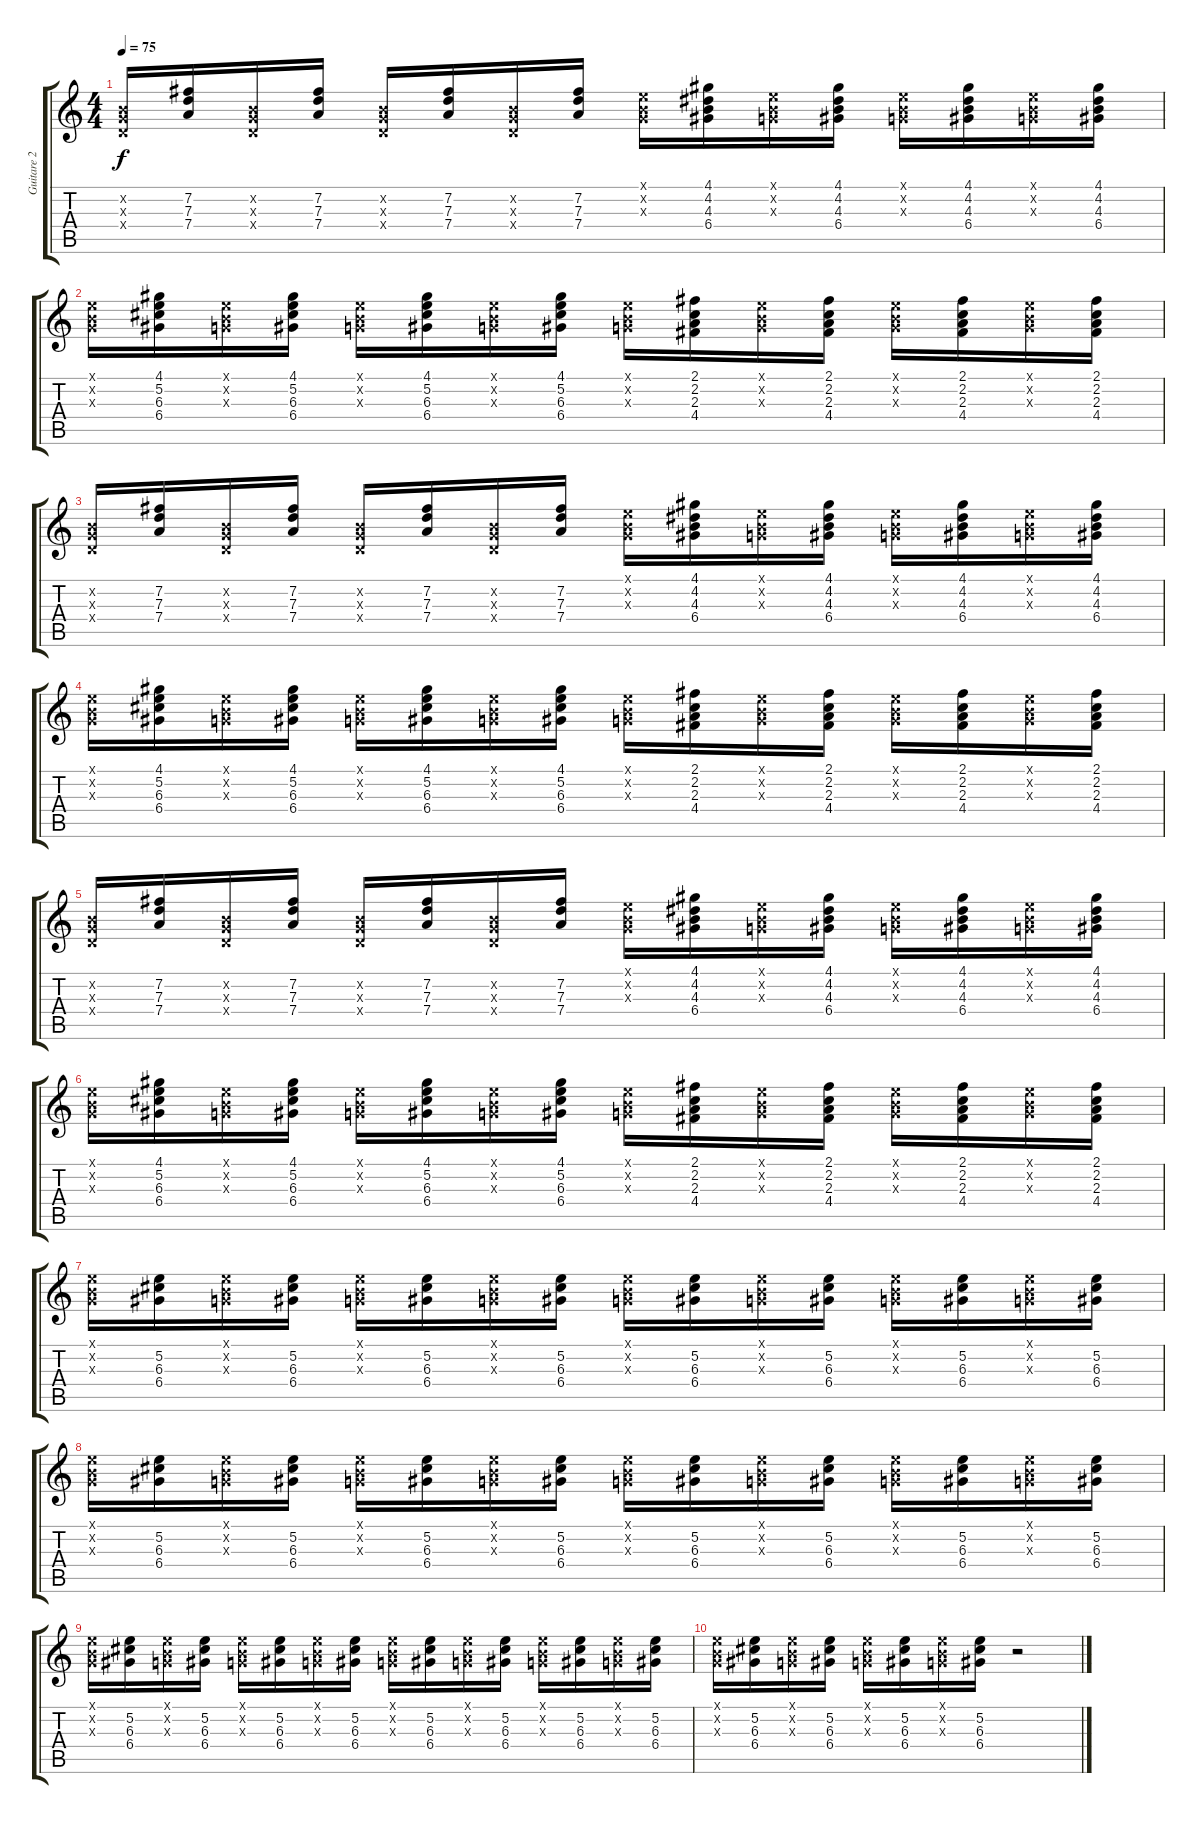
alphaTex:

\track ("Guitare 2" "Guitare 2") {instrument electricguitarclean}
\staff {score tabs}
\tuning (E4 B3 G3 D3 A2 E2) {hide}
\ts (4 4)
\tempo 75
\clef g2
\ks c
(0.2{x} 0.3{x} 0.4{x}).16{dy f} (7.2 7.3 7.4).16 (0.2{x} 0.3{x} 0.4{x}).16 (7.2 7.3 7.4).16 (0.2{x} 0.3{x} 0.4{x}).16 (7.2 7.3 7.4).16 (0.2{x} 0.3{x} 0.4{x}).16 (7.2 7.3 7.4).16 (0.1{x} 0.2{x} 0.3{x}).16 (4.1 4.2 4.3 6.4).16 (0.1{x} 0.2{x} 0.3{x}).16 (4.1 4.2 4.3 6.4).16 (0.1{x} 0.2{x} 0.3{x}).16 (4.1 4.2 4.3 6.4).16 (0.1{x} 0.2{x} 0.3{x}).16 (4.1 4.2 4.3 6.4).16 |
(0.1{x} 0.2{x} 0.3{x}).16 (4.1 5.2 6.3 6.4).16 (0.1{x} 0.2{x} 0.3{x}).16 (4.1 5.2 6.3 6.4).16 (0.1{x} 0.2{x} 0.3{x}).16 (4.1 5.2 6.3 6.4).16 (0.1{x} 0.2{x} 0.3{x}).16 (4.1 5.2 6.3 6.4).16 (0.1{x} 0.2{x} 0.3{x}).16 (2.1 2.2 2.3 4.4).16 (0.1{x} 0.2{x} 0.3{x}).16 (2.1 2.2 2.3 4.4).16 (0.1{x} 0.2{x} 0.3{x}).16 (2.1 2.2 2.3 4.4).16 (0.1{x} 0.2{x} 0.3{x}).16 (2.1 2.2 2.3 4.4).16 |
(0.2{x} 0.3{x} 0.4{x}).16 (7.2 7.3 7.4).16 (0.2{x} 0.3{x} 0.4{x}).16 (7.2 7.3 7.4).16 (0.2{x} 0.3{x} 0.4{x}).16 (7.2 7.3 7.4).16 (0.2{x} 0.3{x} 0.4{x}).16 (7.2 7.3 7.4).16 (0.1{x} 0.2{x} 0.3{x}).16 (4.1 4.2 4.3 6.4).16 (0.1{x} 0.2{x} 0.3{x}).16 (4.1 4.2 4.3 6.4).16 (0.1{x} 0.2{x} 0.3{x}).16 (4.1 4.2 4.3 6.4).16 (0.1{x} 0.2{x} 0.3{x}).16 (4.1 4.2 4.3 6.4).16 |
(0.1{x} 0.2{x} 0.3{x}).16 (4.1 5.2 6.3 6.4).16 (0.1{x} 0.2{x} 0.3{x}).16 (4.1 5.2 6.3 6.4).16 (0.1{x} 0.2{x} 0.3{x}).16 (4.1 5.2 6.3 6.4).16 (0.1{x} 0.2{x} 0.3{x}).16 (4.1 5.2 6.3 6.4).16 (0.1{x} 0.2{x} 0.3{x}).16 (2.1 2.2 2.3 4.4).16 (0.1{x} 0.2{x} 0.3{x}).16 (2.1 2.2 2.3 4.4).16 (0.1{x} 0.2{x} 0.3{x}).16 (2.1 2.2 2.3 4.4).16 (0.1{x} 0.2{x} 0.3{x}).16 (2.1 2.2 2.3 4.4).16 |
(0.2{x} 0.3{x} 0.4{x}).16 (7.2 7.3 7.4).16 (0.2{x} 0.3{x} 0.4{x}).16 (7.2 7.3 7.4).16 (0.2{x} 0.3{x} 0.4{x}).16 (7.2 7.3 7.4).16 (0.2{x} 0.3{x} 0.4{x}).16 (7.2 7.3 7.4).16 (0.1{x} 0.2{x} 0.3{x}).16 (4.1 4.2 4.3 6.4).16 (0.1{x} 0.2{x} 0.3{x}).16 (4.1 4.2 4.3 6.4).16 (0.1{x} 0.2{x} 0.3{x}).16 (4.1 4.2 4.3 6.4).16 (0.1{x} 0.2{x} 0.3{x}).16 (4.1 4.2 4.3 6.4).16 |
(0.1{x} 0.2{x} 0.3{x}).16 (4.1 5.2 6.3 6.4).16 (0.1{x} 0.2{x} 0.3{x}).16 (4.1 5.2 6.3 6.4).16 (0.1{x} 0.2{x} 0.3{x}).16 (4.1 5.2 6.3 6.4).16 (0.1{x} 0.2{x} 0.3{x}).16 (4.1 5.2 6.3 6.4).16 (0.1{x} 0.2{x} 0.3{x}).16 (2.1 2.2 2.3 4.4).16 (0.1{x} 0.2{x} 0.3{x}).16 (2.1 2.2 2.3 4.4).16 (0.1{x} 0.2{x} 0.3{x}).16 (2.1 2.2 2.3 4.4).16 (0.1{x} 0.2{x} 0.3{x}).16 (2.1 2.2 2.3 4.4).16 |
(0.1{x} 0.2{x} 0.3{x}).16 (5.2 6.3 6.4).16 (0.1{x} 0.2{x} 0.3{x}).16 (5.2 6.3 6.4).16 (0.1{x} 0.2{x} 0.3{x}).16 (5.2 6.3 6.4).16 (0.1{x} 0.2{x} 0.3{x}).16 (5.2 6.3 6.4).16 (0.1{x} 0.2{x} 0.3{x}).16 (5.2 6.3 6.4).16 (0.1{x} 0.2{x} 0.3{x}).16 (5.2 6.3 6.4).16 (0.1{x} 0.2{x} 0.3{x}).16 (5.2 6.3 6.4).16 (0.1{x} 0.2{x} 0.3{x}).16 (5.2 6.3 6.4).16 |
(0.1{x} 0.2{x} 0.3{x}).16 (5.2 6.3 6.4).16 (0.1{x} 0.2{x} 0.3{x}).16 (5.2 6.3 6.4).16 (0.1{x} 0.2{x} 0.3{x}).16 (5.2 6.3 6.4).16 (0.1{x} 0.2{x} 0.3{x}).16 (5.2 6.3 6.4).16 (0.1{x} 0.2{x} 0.3{x}).16 (5.2 6.3 6.4).16 (0.1{x} 0.2{x} 0.3{x}).16 (5.2 6.3 6.4).16 (0.1{x} 0.2{x} 0.3{x}).16 (5.2 6.3 6.4).16 (0.1{x} 0.2{x} 0.3{x}).16 (5.2 6.3 6.4).16 |
(0.1{x} 0.2{x} 0.3{x}).16 (5.2 6.3 6.4).16 (0.1{x} 0.2{x} 0.3{x}).16 (5.2 6.3 6.4).16 (0.1{x} 0.2{x} 0.3{x}).16 (5.2 6.3 6.4).16 (0.1{x} 0.2{x} 0.3{x}).16 (5.2 6.3 6.4).16 (0.1{x} 0.2{x} 0.3{x}).16 (5.2 6.3 6.4).16 (0.1{x} 0.2{x} 0.3{x}).16 (5.2 6.3 6.4).16 (0.1{x} 0.2{x} 0.3{x}).16 (5.2 6.3 6.4).16 (0.1{x} 0.2{x} 0.3{x}).16 (5.2 6.3 6.4).16 |
(0.1{x} 0.2{x} 0.3{x}).16 (5.2 6.3 6.4).16 (0.1{x} 0.2{x} 0.3{x}).16 (5.2 6.3 6.4).16 (0.1{x} 0.2{x} 0.3{x}).16 (5.2 6.3 6.4).16 (0.1{x} 0.2{x} 0.3{x}).16 (5.2 6.3 6.4).16 r.2
